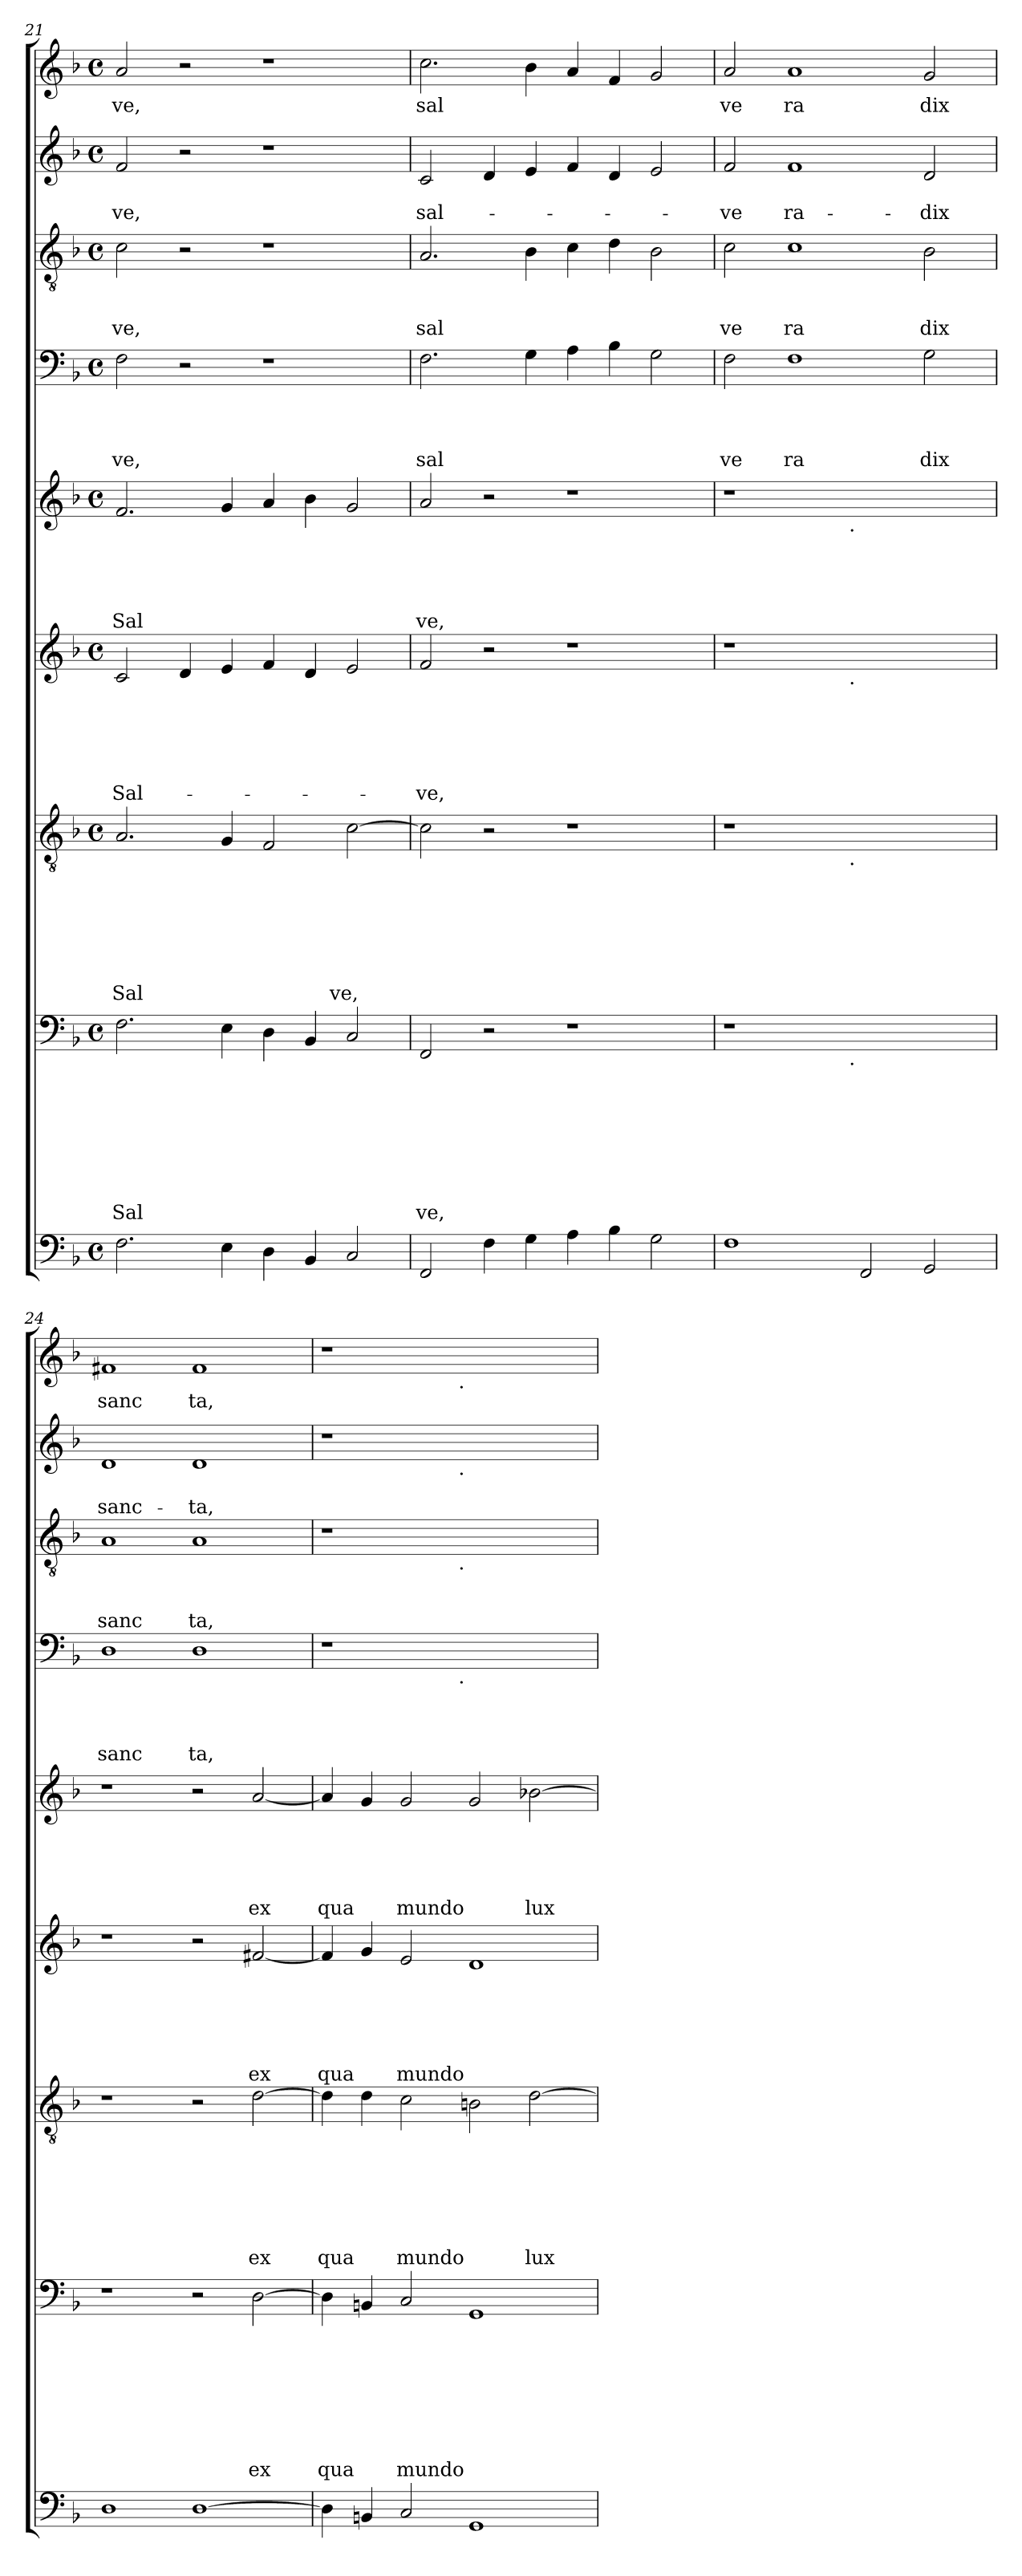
**kern	**kern	**text	**text	**text	**text	**text	**text	**text	**text	**kern	**text	**text	**text	**text	**text	**text	**text	**kern	**text	**text	**text	**text	**text	**text	**kern	**text	**text	**text	**text	**text	**kern	**text	**text	**text	**text	**kern	**text	**text	**text	**kern	**text	**text	**kern	**text
*part9	*part8	*part8	*part8	*part8	*part8	*part8	*part8	*part8	*part8	*part7	*part7	*part7	*part7	*part7	*part7	*part7	*part7	*part6	*part6	*part6	*part6	*part6	*part6	*part6	*part5	*part5	*part5	*part5	*part5	*part5	*part4	*part4	*part4	*part4	*part4	*part3	*part3	*part3	*part3	*part2	*part2	*part2	*part1	*part1
*staff9	*staff8	*staff8	*staff8	*staff8	*staff8	*staff8	*staff8	*staff8	*staff8	*staff7	*staff7	*staff7	*staff7	*staff7	*staff7	*staff7	*staff7	*staff6	*staff6	*staff6	*staff6	*staff6	*staff6	*staff6	*staff5	*staff5	*staff5	*staff5	*staff5	*staff5	*staff4	*staff4	*staff4	*staff4	*staff4	*staff3	*staff3	*staff3	*staff3	*staff2	*staff2	*staff2	*staff1	*staff1
!!LO:PB:g=z
*clefF4	*clefF4	*	*	*	*	*	*	*	*	*clefGv2	*	*	*	*	*	*	*	*clefG2	*	*	*	*	*	*	*clefG2	*	*	*	*	*	*clefF4	*	*	*	*	*clefGv2	*	*	*	*clefG2	*	*	*clefG2	*
*	*ITrd-3c-5	*	*	*	*	*	*	*	*	*ITrd-3c-5	*	*	*	*	*	*	*	*ITrd-3c-5	*	*	*	*	*	*	*ITrd-3c-5	*	*	*	*	*	*ITrd-3c-5	*	*	*	*	*ITrd-3c-5	*	*	*	*ITrd-3c-5	*	*	*ITrd-3c-5	*
*k[b-]	*k[b-e-]	*	*	*	*	*	*	*	*	*k[b-e-]	*	*	*	*	*	*	*	*k[b-e-]	*	*	*	*	*	*	*k[b-e-]	*	*	*	*	*	*k[b-e-]	*	*	*	*	*k[b-e-]	*	*	*	*k[b-e-]	*	*	*k[b-e-]	*
*F:	*B-:	*	*	*	*	*	*	*	*	*B-:	*	*	*	*	*	*	*	*B-:	*	*	*	*	*	*	*B-:	*	*	*	*	*	*B-:	*	*	*	*	*B-:	*	*	*	*B-:	*	*	*B-:	*
*M4/4	*M4/4	*	*	*	*	*	*	*	*	*M4/4	*	*	*	*	*	*	*	*M4/4	*	*	*	*	*	*	*M4/4	*	*	*	*	*	*M4/4	*	*	*	*	*M4/4	*	*	*	*M4/4	*	*	*M4/4	*
*met(c)	*met(c)	*	*	*	*	*	*	*	*	*met(c)	*	*	*	*	*	*	*	*met(c)	*	*	*	*	*	*	*met(c)	*	*	*	*	*	*met(c)	*	*	*	*	*met(c)	*	*	*	*met(c)	*	*	*met(c)	*
=21	=21	=21	=21	=21	=21	=21	=21	=21	=21	=21	=21	=21	=21	=21	=21	=21	=21	=21	=21	=21	=21	=21	=21	=21	=21	=21	=21	=21	=21	=21	=21	=21	=21	=21	=21	=21	=21	=21	=21	=21	=21	=21	=21	=21
!	!	!	!	!	!	!	!	!	!LO:LY:b	!	!	!	!	!	!	!	!LO:LY:b	!	!	!	!	!	!	!LO:LY:b	!	!	!	!	!	!LO:LY:b	!	!	!	!	!LO:LY:b	!	!	!	!LO:LY:b	!	!	!LO:LY:b	!	!LO:LY:b
2.F>\	2.B-\	.	.	.	.	.	.	.	Sal	2.d/	.	.	.	.	.	.	Sal	2f/	.	.	.	.	.	Sal-	2.b-/	.	.	.	.	Sal	2B-\	.	.	.	ve,	2f\	.	.	-ve,	2b-/	.	-ve,	2dd/	ve,
.	.	.	.	.	.	.	.	.	.	.	.	.	.	.	.	.	.	4g/	.	.	.	.	.	.	.	.	.	.	.	.	2r	.	.	.	.	2r	.	.	.	2r	.	.	2r	.
4E>\	4A\	.	.	.	.	.	.	.	.	4c/	.	.	.	.	.	.	.	4a/	.	.	.	.	.	.	4cc/	.	.	.	.	.	.	.	.	.	.	.	.	.	.	.	.	.	.	.
4D\	4G\	.	.	.	.	.	.	.	.	2B-/	.	.	.	.	.	.	.	4b-/	.	.	.	.	.	.	4dd/	.	.	.	.	.	1r	.	.	.	.	1r	.	.	.	1r	.	.	1r	.
4BB-/	4E-/	.	.	.	.	.	.	.	.	.	.	.	.	.	.	.	.	4g/	.	.	.	.	.	.	4ee-\	.	.	.	.	.	.	.	.	.	.	.	.	.	.	.	.	.	.	.
!	!	!	!	!	!	!	!	!	!	!	!	!	!	!	!	!	!LO:LY:b	!	!	!	!	!	!	!	!	!	!	!	!	!	!	!	!	!	!	!	!	!	!	!	!	!	!	!
2C/	2F/	.	.	.	.	.	.	.	.	[>2f\	.	.	.	.	.	.	ve,	2a/	.	.	.	.	.	.	2cc/	.	.	.	.	.	.	.	.	.	.	.	.	.	.	.	.	.	.	.
=22	=22	=22	=22	=22	=22	=22	=22	=22	=22	=22	=22	=22	=22	=22	=22	=22	=22	=22	=22	=22	=22	=22	=22	=22	=22	=22	=22	=22	=22	=22	=22	=22	=22	=22	=22	=22	=22	=22	=22	=22	=22	=22	=22	=22
!	!	!	!	!	!	!	!	!	!LO:LY:b	!	!	!	!	!	!	!	!	!	!	!	!	!	!	!LO:LY:b	!	!	!	!	!	!LO:LY:b	!	!	!	!	!LO:LY:b	!	!	!	!LO:LY:b	!	!	!LO:LY:b	!	!LO:LY:b
2FF/	2BB-/	.	.	.	.	.	.	.	ve,	2f\]	.	.	.	.	.	.	.	2b-/	.	.	.	.	.	-ve,	2dd/	.	.	.	.	ve,	2.B-\	.	.	.	sal	2.d/	.	.	sal	2f/	.	sal-	2.ff\	sal
4F>\	2r	.	.	.	.	.	.	.	.	2r	.	.	.	.	.	.	.	2r	.	.	.	.	.	.	2r	.	.	.	.	.	.	.	.	.	.	.	.	.	.	4g/	.	.	.	.
4G>\	.	.	.	.	.	.	.	.	.	.	.	.	.	.	.	.	.	.	.	.	.	.	.	.	.	.	.	.	.	.	4c\	.	.	.	.	4e-\	.	.	.	4a/	.	.	4ee-\	.
4A>\	1r	.	.	.	.	.	.	.	.	1r	.	.	.	.	.	.	.	1r	.	.	.	.	.	.	1r	.	.	.	.	.	4d\	.	.	.	.	4f\	.	.	.	4b-/	.	.	4dd/	.
4B-\	.	.	.	.	.	.	.	.	.	.	.	.	.	.	.	.	.	.	.	.	.	.	.	.	.	.	.	.	.	.	4e-\	.	.	.	.	4g\	.	.	.	4g/	.	.	4b-/	.
2G>\	.	.	.	.	.	.	.	.	.	.	.	.	.	.	.	.	.	.	.	.	.	.	.	.	.	.	.	.	.	.	2c\	.	.	.	.	2e-\	.	.	.	2a/	.	.	2cc/	.
=23	=23	=23	=23	=23	=23	=23	=23	=23	=23	=23	=23	=23	=23	=23	=23	=23	=23	=23	=23	=23	=23	=23	=23	=23	=23	=23	=23	=23	=23	=23	=23	=23	=23	=23	=23	=23	=23	=23	=23	=23	=23	=23	=23	=23
!	!	!	!	!	!	!	!	!	!	!	!	!	!	!	!	!	!	!	!	!	!	!	!	!	!	!	!	!	!	!	!	!	!	!	!LO:LY:b	!	!	!	!LO:LY:b	!	!	!LO:LY:b	!	!LO:LY:b
*	*^	*	*	*	*	*	*	*	*	*^	*	*	*	*	*	*	*	*^	*	*	*	*	*	*	*^	*	*	*	*	*	*	*	*	*	*	*	*	*	*	*	*	*	*	*
1F	1r	2ryy	.	.	.	.	.	.	.	.	1r	2ryy	.	.	.	.	.	.	.	1r	2ryy	.	.	.	.	.	.	1r	2ryy	.	.	.	.	.	2B-\	.	.	.	ve	2f\	.	.	ve	2b-/	.	-ve	2dd/	ve
!	!	!	!	!	!	!	!	!	!	!	!	!	!	!	!	!	!	!	!	!	!	!	!	!	!	!	!	!	!	!	!	!	!	!	!	!	!	!	!LO:LY:b	!	!	!	!LO:LY:b	!	!	!LO:LY:b	!	!LO:LY:b
.	.	4...ryy	.	.	.	.	.	.	.	.	.	4...ryy	.	.	.	.	.	.	.	.	4...ryy	.	.	.	.	.	.	.	4...ryy	.	.	.	.	.	1B-	.	.	.	ra	1f	.	.	ra	1b-	.	ra-	1dd	ra
!	!	!	!	!	!	!	!	!	!	!	!	!	!	!	!	!	!	!	!	!	!	!	!	!	!	!	!	!	!LO:TX:b:t=.	!	!	!	!	!	!	!	!	!	!	!	!	!	!	!	!	!	!	!
!	!	!	!	!	!	!	!	!	!	!	!	!	!	!	!	!	!	!	!	!	!LO:TX:b:t=.	!	!	!	!	!	!	!	!	!	!	!	!	!	!	!	!	!	!	!	!	!	!	!	!	!	!	!
!	!	!	!	!	!	!	!	!	!	!	!	!LO:TX:b:t=.	!	!	!	!	!	!	!	!	!	!	!	!	!	!	!	!	!	!	!	!	!	!	!	!	!	!	!	!	!	!	!	!	!	!	!	!
!	!	!LO:TX:b:t=.	!	!	!	!	!	!	!	!	!	!	!	!	!	!	!	!	!	!	!	!	!	!	!	!	!	!	!	!	!	!	!	!	!	!	!	!	!	!	!	!	!	!	!	!	!	!
.	.	1ryy	.	.	.	.	.	.	.	.	.	1ryy	.	.	.	.	.	.	.	.	1ryy	.	.	.	.	.	.	.	1ryy	.	.	.	.	.	.	.	.	.	.	.	.	.	.	.	.	.	.	.
2FF/	1ryy	.	.	.	.	.	.	.	.	.	1ryy	.	.	.	.	.	.	.	.	1ryy	.	.	.	.	.	.	.	1ryy	.	.	.	.	.	.	.	.	.	.	.	.	.	.	.	.	.	.	.	.
!	!	!	!	!	!	!	!	!	!	!	!	!	!	!	!	!	!	!	!	!	!	!	!	!	!	!	!	!	!	!	!	!	!	!	!	!	!	!	!LO:LY:b	!	!	!	!LO:LY:b	!	!	!LO:LY:b	!	!LO:LY:b
2GG/	.	.	.	.	.	.	.	.	.	.	.	.	.	.	.	.	.	.	.	.	.	.	.	.	.	.	.	.	.	.	.	.	.	.	2c\	.	.	.	dix	2e-\	.	.	dix	2g/	.	-dix	2cc/	dix
.	.	32ryy	.	.	.	.	.	.	.	.	.	32ryy	.	.	.	.	.	.	.	.	32ryy	.	.	.	.	.	.	.	32ryy	.	.	.	.	.	.	.	.	.	.	.	.	.	.	.	.	.	.	.
=24	=24	=24	=24	=24	=24	=24	=24	=24	=24	=24	=24	=24	=24	=24	=24	=24	=24	=24	=24	=24	=24	=24	=24	=24	=24	=24	=24	=24	=24	=24	=24	=24	=24	=24	=24	=24	=24	=24	=24	=24	=24	=24	=24	=24	=24	=24	=24	=24
!	!	!	!	!	!	!	!	!	!	!	!	!	!	!	!	!	!	!	!	!	!	!	!	!	!	!	!	!	!	!	!	!	!	!	!	!	!	!	!LO:LY:b	!	!	!	!LO:LY:b	!	!	!LO:LY:b	!	!LO:LY:b
*	*v	*v	*	*	*	*	*	*	*	*	*	*	*	*	*	*	*	*	*	*v	*v	*	*	*	*	*	*	*v	*v	*	*	*	*	*	*	*	*	*	*	*	*	*	*	*	*	*	*	*
*	*	*	*	*	*	*	*	*	*	*v	*v	*	*	*	*	*	*	*	*	*	*	*	*	*	*	*	*	*	*	*	*	*	*	*	*	*	*	*	*	*	*	*	*	*	*
1D	1r	.	.	.	.	.	.	.	.	1r	.	.	.	.	.	.	.	1r	.	.	.	.	.	.	1r	.	.	.	.	.	1G	.	.	.	sanc	1d	.	.	sanc	1g	.	sanc-	1bn	sanc
!	!	!	!	!	!	!	!	!	!	!	!	!	!	!	!	!	!	!	!	!	!	!	!	!	!	!	!	!	!	!	!	!	!	!	!LO:LY:b	!	!	!	!LO:LY:b	!	!	!LO:LY:b	!	!LO:LY:b
[>1D	2r	.	.	.	.	.	.	.	.	2r	.	.	.	.	.	.	.	2r	.	.	.	.	.	.	2r	.	.	.	.	.	1G	.	.	.	ta,	1d	.	.	ta,	1g	.	-ta,	1b	ta,
!	!	!	!	!	!	!	!	!	!LO:LY:b	!	!	!	!	!	!	!	!LO:LY:b	!	!	!	!	!	!	!LO:LY:b	!	!	!	!	!	!LO:LY:b	!	!	!	!	!	!	!	!	!	!	!	!	!	!
.	[>2G\	.	.	.	.	.	.	.	ex	[>2g\	.	.	.	.	.	.	ex	[<2bn/	.	.	.	.	.	ex	[<2dd/	.	.	.	.	ex	.	.	.	.	.	.	.	.	.	.	.	.	.	.
=25	=25	=25	=25	=25	=25	=25	=25	=25	=25	=25	=25	=25	=25	=25	=25	=25	=25	=25	=25	=25	=25	=25	=25	=25	=25	=25	=25	=25	=25	=25	=25	=25	=25	=25	=25	=25	=25	=25	=25	=25	=25	=25	=25	=25
!	!	!	!	!	!	!	!	!	!LO:LY:b	!	!	!	!	!	!	!	!LO:LY:b	!	!	!	!	!	!	!LO:LY:b	!	!	!	!	!	!LO:LY:b	!	!	!	!	!	!	!	!	!	!	!	!	!	!
*	*	*	*	*	*	*	*	*	*	*	*	*	*	*	*	*	*	*	*	*	*	*	*	*	*	*	*	*	*	*	*^	*	*	*	*	*^	*	*	*	*^	*	*	*^	*
4D\]	4G\]	.	.	.	.	.	.	.	qua	4g\]	.	.	.	.	.	.	qua	4b/]	.	.	.	.	.	qua	4dd/]	.	.	.	.	qua	1r	2ryy	.	.	.	.	1r	2ryy	.	.	.	1r	2ryy	.	.	1r	2ryy	.
4BBn</	4En/	.	.	.	.	.	.	.	.	4g\	.	.	.	.	.	.	.	4cc/	.	.	.	.	.	.	4cc/	.	.	.	.	.	.	.	.	.	.	.	.	.	.	.	.	.	.	.	.	.	.	.
!	!	!	!	!	!	!	!	!	!LO:LY:b	!	!	!	!	!	!	!	!LO:LY:b	!	!	!	!	!	!	!LO:LY:b	!	!	!	!	!	!LO:LY:b	!	!	!	!	!	!	!	!	!	!	!	!	!	!	!	!	!	!
2C/	2F/	.	.	.	.	.	.	.	mundo	2f\	.	.	.	.	.	.	mundo	2a/	.	.	.	.	.	mundo	2cc/	.	.	.	.	mundo	.	4...ryy	.	.	.	.	.	4...ryy	.	.	.	.	4...ryy	.	.	.	4...ryy	.
!	!	!	!	!	!	!	!	!	!	!	!	!	!	!	!	!	!	!	!	!	!	!	!	!	!	!	!	!	!	!	!	!	!	!	!	!	!	!	!	!	!	!	!	!	!	!	!LO:TX:b:t=.	!
!	!	!	!	!	!	!	!	!	!	!	!	!	!	!	!	!	!	!	!	!	!	!	!	!	!	!	!	!	!	!	!	!	!	!	!	!	!	!	!	!	!	!	!LO:TX:b:t=.	!	!	!	!	!
!	!	!	!	!	!	!	!	!	!	!	!	!	!	!	!	!	!	!	!	!	!	!	!	!	!	!	!	!	!	!	!	!	!	!	!	!	!	!LO:TX:b:t=.	!	!	!	!	!	!	!	!	!	!
!	!	!	!	!	!	!	!	!	!	!	!	!	!	!	!	!	!	!	!	!	!	!	!	!	!	!	!	!	!	!	!	!LO:TX:b:t=.	!	!	!	!	!	!	!	!	!	!	!	!	!	!	!	!
.	.	.	.	.	.	.	.	.	.	.	.	.	.	.	.	.	.	.	.	.	.	.	.	.	.	.	.	.	.	.	.	1ryy	.	.	.	.	.	1ryy	.	.	.	.	1ryy	.	.	.	1ryy	.
1GG	1C	.	.	.	.	.	.	.	.	2en\	.	.	.	.	.	.	.	1g	.	.	.	.	.	.	2cc/	.	.	.	.	.	1ryy	.	.	.	.	.	1ryy	.	.	.	.	1ryy	.	.	.	1ryy	.	.
!	!	!	!	!	!	!	!	!	!	!	!	!	!	!	!	!	!LO:LY:b	!	!	!	!	!	!	!	!	!	!	!	!	!LO:LY:b	!	!	!	!	!	!	!	!	!	!	!	!	!	!	!	!	!	!
.	.	.	.	.	.	.	.	.	.	[>2g\	.	.	.	.	.	.	lux	.	.	.	.	.	.	.	[>2ee-X\	.	.	.	.	lux	.	.	.	.	.	.	.	.	.	.	.	.	.	.	.	.	.	.
.	.	.	.	.	.	.	.	.	.	.	.	.	.	.	.	.	.	.	.	.	.	.	.	.	.	.	.	.	.	.	.	32ryy	.	.	.	.	.	32ryy	.	.	.	.	32ryy	.	.	.	32ryy	.
*	*	*	*	*	*	*	*	*	*	*	*	*	*	*	*	*	*	*	*	*	*	*	*	*	*	*	*	*	*	*	*v	*v	*	*	*	*	*	*	*	*	*	*v	*v	*	*	*v	*v	*
*	*	*	*	*	*	*	*	*	*	*	*	*	*	*	*	*	*	*	*	*	*	*	*	*	*	*	*	*	*	*	*	*	*	*	*	*v	*v	*	*	*	*	*	*	*	*
=	=	=	=	=	=	=	=	=	=	=	=	=	=	=	=	=	=	=	=	=	=	=	=	=	=	=	=	=	=	=	=	=	=	=	=	=	=	=	=	=	=	=	=	=
*-	*-	*-	*-	*-	*-	*-	*-	*-	*-	*-	*-	*-	*-	*-	*-	*-	*-	*-	*-	*-	*-	*-	*-	*-	*-	*-	*-	*-	*-	*-	*-	*-	*-	*-	*-	*-	*-	*-	*-	*-	*-	*-	*-	*-
